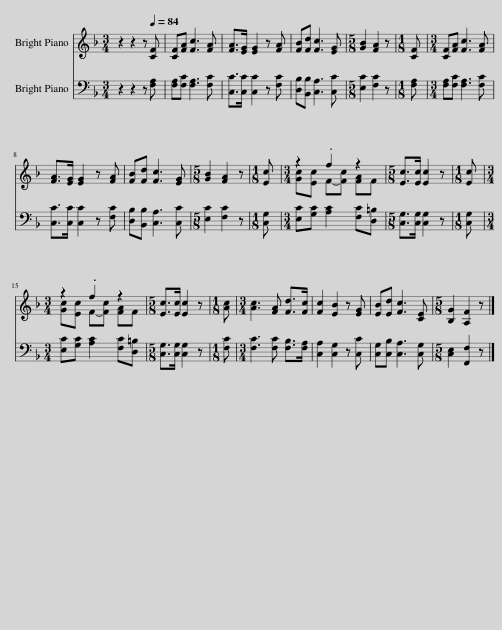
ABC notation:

X:1
%%score ( 1 2 ) 3
L:1/8
M:3/4
I:linebreak $
K:F
V:1 treble
V:2 treble
V:3 bass
V:1
 z2 z2 z[Q:1/4=84] [CF] | [CF][FA] [Fc]3 [FA] | [FA]>[EG] [EG]2 z [FA] | [FB][Fd] [Fc]3 [EG] |[M:5/8] [GB]2 [FA]2 z | %5
[M:1/8] [CF] |[M:3/4] [CF][FA] [Fc]3 [FA] |$ [FA]>[EG] [EG]2 z [FA] | [FB][Fd] [Fc]3 [EG] |[M:5/8] [GB]2 [FA]2 z | %10
[M:1/8] [Ec] |[M:3/4] z2 .f2 z2 |[M:5/8] [Ec]>[Ec] [Ec]2 z |[M:1/8] [Ec] |$[M:3/4] z2 .f2 z2 | %15
[M:5/8] [Ec]>[Ec] [Ec]2 z |[M:1/8] [Ac] |[M:3/4] [Ac]3 [FA] [Fd]>[Fc] | [Fc]2 [EB]2 z [EG] | [EB][Ed] [Fc]3 [CE] | %20
[M:5/8] [B,G]2 [A,F]2 z |] %21
V:2
 x6 | x6 | x6 | x6 |[M:5/8] x5 | %5
[M:1/8] x |[M:3/4] x6 |$ x6 | x6 |[M:5/8] x5 | %10
[M:1/8] x |[M:3/4] [Gc][Ec] F-[Fc] [FA]F |[M:5/8] x5 |[M:1/8] x |$[M:3/4] [Gc][Ec] F-[Fc] [FA]F | %15
[M:5/8] x5 |[M:1/8] x |[M:3/4] x6 | x6 | x6 | %20
[M:5/8] x5 |] %21
V:3
 z2 z2 z [F,A,] | [F,A,][F,C] [F,A,]3 [F,C] | [C,C]>[C,C] [C,C]2 z [F,C] | [D,B,][B,,B,] [C,A,]3 [C,C] |[M:5/8] [E,C]2 [F,C]2 z | %5
[M:1/8] [F,A,] |[M:3/4] [F,A,][F,C] [F,A,]3 [F,C] |$ [C,C]>[C,C] [C,C]2 z [F,C] | [D,B,][B,,B,] [C,A,]3 [C,C] |[M:5/8] [E,C]2 [F,C]2 z | %10
[M:1/8] [C,G,] |[M:3/4] [E,C][G,C] [A,C]2 [F,C][D,=B,] |[M:5/8] [C,G,]>[C,G,] [C,G,]2 z |[M:1/8] [C,G,] |$[M:3/4] [E,C][G,C] [A,C]2 [F,C][D,=B,] | %15
[M:5/8] [C,G,]>[C,G,] [C,G,]2 z |[M:1/8] [F,C] |[M:3/4] [F,C]3 [F,C] [F,B,]>[F,A,] | [C,A,]2 [C,G,]2 z [C,C] | [C,G,][C,B,] [C,A,]3 [C,G,] | %20
[M:5/8] [C,E,]2 [F,,F,]2 z |] %21
